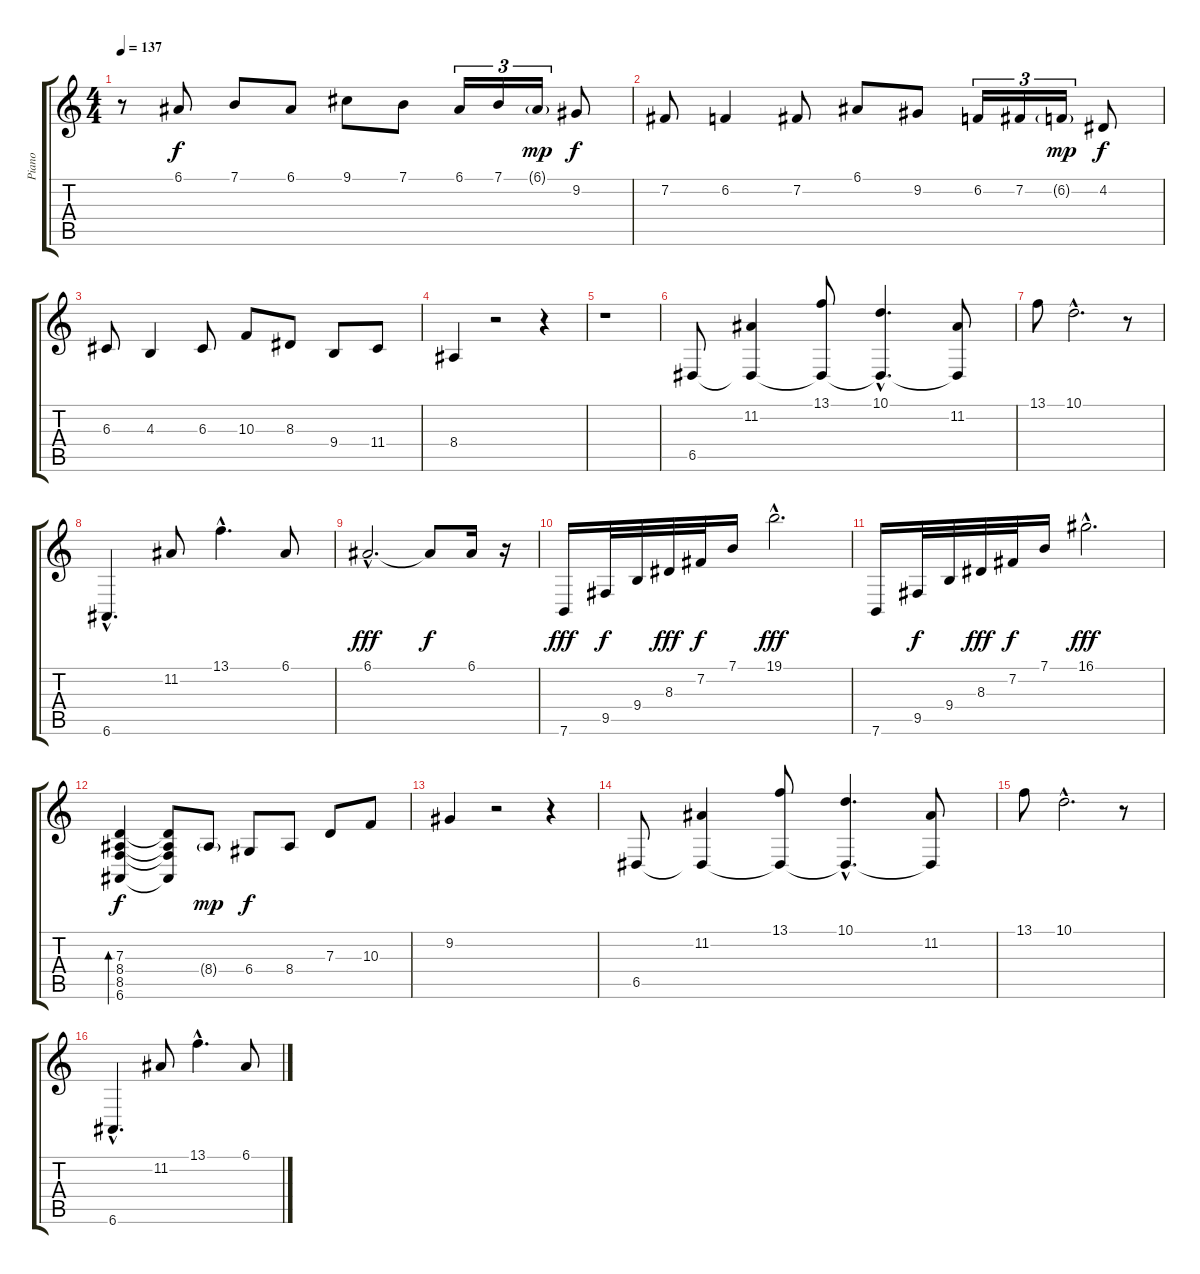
\track ("Piano" "Piano") {instrument brightacousticpiano}
\staff {score tabs}
\tuning (E4 B3 G3 D3 A2 E2) {hide}
\ts (4 4)
\tempo 137
\clef g2
\ks c
r.8{dy f} 6.1.8 7.1.8 6.1.8 9.1.8 7.1.8 6.1.16{tu (3 2)} 7.1.16{tu (3 2)} 6.1{g}.16{tu (3 2) dy mp} 9.2.8{dy f} |
7.2.8 6.2.4 7.2.8 6.1.8 9.2.8 6.2.16{tu (3 2)} 7.2.16{tu (3 2)} 6.2{g}.16{tu (3 2) dy mp} 4.2.8{dy f} |
6.3.8 4.3.4 6.3.8 10.3.8 8.3.8 9.4.8 11.4.8 |
8.4.4 r.2 r.4 |
r.1 |
6.5.8 (11.2 6.5{t}).4 (13.1 6.5{t}).8 (10.1{hac} 6.5{hac t}).4{d} (11.2 6.5{t}).8 |
13.1.8 10.1{hac}.2{d} r.8 |
6.6{hac}.4{d} 11.2.8 13.1{hac}.4{d} 6.1.8 |
6.1{hac}.2{d dy fff} 6.1{t}.8{dy f} 6.1.16 r.16 |
7.6.16{dy fff} 9.5.32{dy f} 9.4.32 8.3.32{dy fff} 7.2.32{dy f} 7.1.16 19.1{hac}.2{d dy fff} |
7.6.16 9.5.32{dy f} 9.4.32 8.3.32{dy fff} 7.2.32{dy f} 7.1.16 16.1{hac}.2{d dy fff} |
(7.3 8.4 8.5 6.6).4{bd 480 dy f} (7.3{t} 8.4{t} 8.5{t} 6.6{t}).8 8.4{g}.8{dy mp} 6.4.8{dy f} 8.4.8 7.3.8 10.3.8 |
9.2.4 r.2 r.4 |
6.5.8 (11.2 6.5{t}).4 (13.1 6.5{t}).8 (10.1{hac} 6.5{hac t}).4{d} (11.2 6.5{t}).8 |
13.1.8 10.1{hac}.2{d} r.8 |
6.6{hac}.4{d} 11.2.8 13.1{hac}.4{d} 6.1.8
